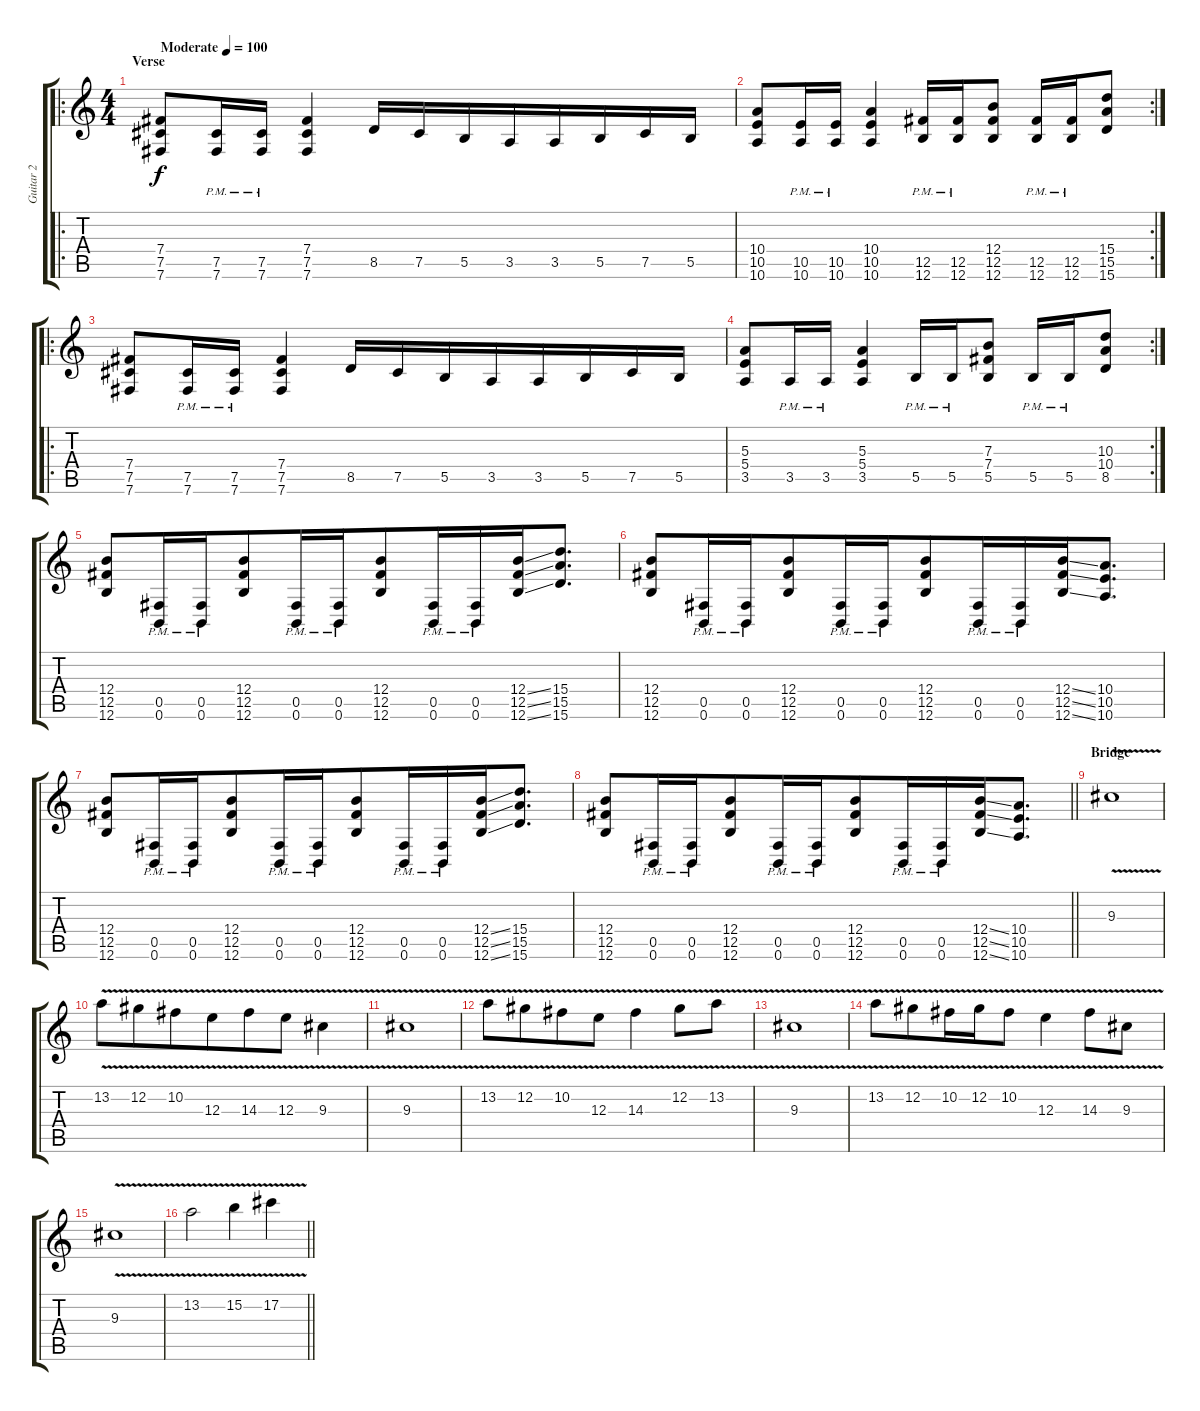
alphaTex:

\track ("Guitar 2" "Guitar 2") {instrument distortionguitar bank 255}
\staff {score tabs}
\tuning (Db4 Ab3 E3 B2 Gb2 B1) {hide}
\ro
\ts (4 4)
\section ("" "Verse")
\tempo (100 "Moderate")
\clef g2
\ks c
(7.4 7.5 7.6).8{dy f instrument distortionguitar beam merge} (7.5{pm} 7.6{pm}).16{beam merge} (7.5{pm} 7.6{pm}).16 (7.4 7.5 7.6).4 8.5.16 7.5.16 5.5.16 3.5.16{beam merge} 3.5.16{beam merge} 5.5.16 7.5.16 5.5.16 |
\rc 2
(10.4 10.5 10.6).8 (10.5{pm} 10.6{pm}).16 (10.5{pm} 10.6{pm}).16{beam merge} (10.4 10.5 10.6).4{beam merge} (12.5{pm} 12.6{pm}).16{beam merge} (12.5{pm} 12.6{pm}).16 (12.4 12.5 12.6).8 (12.5{pm} 12.6{pm}).16 (12.5{pm} 12.6{pm}).16 (15.4 15.5 15.6).8 |
\ro
(7.4 7.5 7.6).8{beam merge} (7.5{pm} 7.6{pm}).16{beam merge} (7.5{pm} 7.6{pm}).16 (7.4 7.5 7.6).4 8.5.16 7.5.16 5.5.16 3.5.16{beam merge} 3.5.16{beam merge} 5.5.16 7.5.16 5.5.16 |
\rc 2
(5.3 5.4 3.5).8 3.5{pm}.16 3.5{pm}.16{beam merge} (5.3 5.4 3.5).4{beam merge} 5.5{pm}.16{beam merge} 5.5{pm}.16 (7.3 7.4 5.5).8 5.5{pm}.16 5.5{pm}.16 (10.3 10.4 8.5).8 |
(12.4 12.5 12.6).8 (0.5{pm} 0.6{pm}).16{beam merge} (0.5{pm} 0.6{pm}).16{beam merge} (12.4 12.5 12.6).8{beam merge} (0.5{pm} 0.6{pm}).16 (0.5{pm} 0.6{pm}).16{beam merge} (12.4 12.5 12.6).8{beam merge} (0.5{pm} 0.6{pm}).16 (0.5{pm} 0.6{pm}).16{beam merge} (12.4{ss} 12.5{ss} 12.6{ss}).16 (15.4 15.5 15.6).8{d} |
(12.4 12.5 12.6).8 (0.5{pm} 0.6{pm}).16{beam merge} (0.5{pm} 0.6{pm}).16{beam merge} (12.4 12.5 12.6).8{beam merge} (0.5{pm} 0.6{pm}).16 (0.5{pm} 0.6{pm}).16{beam merge} (12.4 12.5 12.6).8{beam merge} (0.5{pm} 0.6{pm}).16 (0.5{pm} 0.6{pm}).16{beam merge} (12.4{ss} 12.5{ss} 12.6{ss}).16 (10.4 10.5 10.6).8{d} |
(12.4 12.5 12.6).8 (0.5{pm} 0.6{pm}).16{beam merge} (0.5{pm} 0.6{pm}).16{beam merge} (12.4 12.5 12.6).8{beam merge} (0.5{pm} 0.6{pm}).16 (0.5{pm} 0.6{pm}).16{beam merge} (12.4 12.5 12.6).8{beam merge} (0.5{pm} 0.6{pm}).16 (0.5{pm} 0.6{pm}).16{beam merge} (12.4{ss} 12.5{ss} 12.6{ss}).16 (15.4 15.5 15.6).8{d} |
\barLineRight lightlight
(12.4 12.5 12.6).8 (0.5{pm} 0.6{pm}).16{beam merge} (0.5{pm} 0.6{pm}).16{beam merge} (12.4 12.5 12.6).8{beam merge} (0.5{pm} 0.6{pm}).16 (0.5{pm} 0.6{pm}).16{beam merge} (12.4 12.5 12.6).8{beam merge} (0.5{pm} 0.6{pm}).16 (0.5{pm} 0.6{pm}).16{beam merge} (12.4{ss} 12.5{ss} 12.6{ss}).16 (10.4 10.5 10.6).8{d} |
\section ("" "Bridge")
9.3{v}.1 |
13.2{v}.8 12.2{v}.8{beam merge} 10.2{v}.8{beam merge} 12.3{v}.8{beam merge} 14.3{v}.8 12.3{v}.8{beam merge} 9.3{v}.4 |
9.3{v}.1 |
13.2{v}.8 12.2{v}.8{beam merge} 10.2{v}.8{beam merge} 12.3{v}.8{beam merge} 14.3{v}.4 12.2{v}.8 13.2{v}.8 |
9.3{v}.1 |
13.2{v}.8{beam merge} 12.2{v}.8{beam merge} 10.2{v}.16{beam merge} 12.2{v}.16{beam merge} 10.2{v}.8 12.3{v}.4{beam merge} 14.3{v}.8 9.3{v}.8 |
9.3{v}.1 |
\barLineRight lightlight
13.2{v}.2{beam merge} 15.2{v}.4{beam merge} 17.2{v}.4
